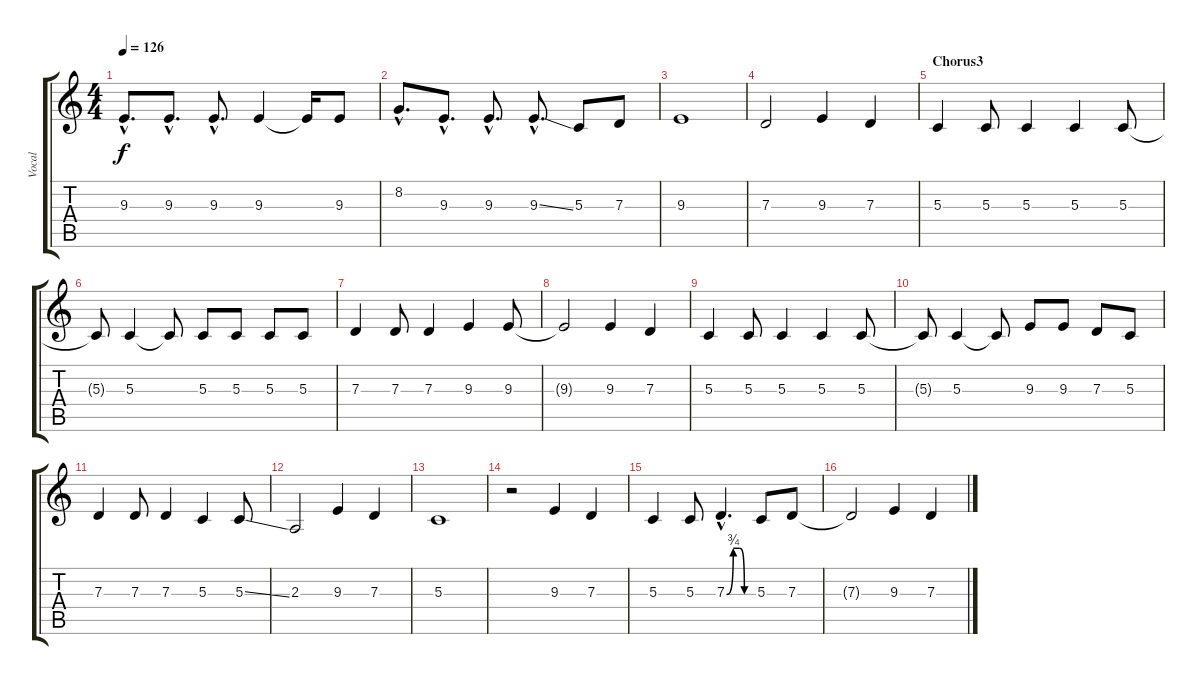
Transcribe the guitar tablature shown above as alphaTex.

\track ("Vocal" "Vocal") {instrument tenorsax}
\staff {score tabs}
\tuning (E4 B3 G3 D3 A2 E2) {hide}
\ts (4 4)
\tempo 126
\clef g2
\ks c
9.3{hac}.8{d dy f} 9.3{hac}.8{d} 9.3{hac}.8{d} 9.3.4 9.3{t}.16 9.3.8 |
8.2{hac}.8{d} 9.3{hac}.8{d} 9.3{hac}.8{d} 9.3{ss hac}.8{d} 5.3.8 7.3.8 |
9.3.1 |
7.3.2 9.3.4 7.3.4 |
\section ("" "Chorus3")
5.3.4 5.3.8 5.3.4 5.3.4 5.3.8 |
5.3{t}.8 5.3.4 5.3{t}.8 5.3.8 5.3.8 5.3.8 5.3.8 |
7.3.4 7.3.8 7.3.4 9.3.4 9.3.8 |
9.3{t}.2 9.3.4 7.3.4 |
5.3.4 5.3.8 5.3.4 5.3.4 5.3.8 |
5.3{t}.8 5.3.4 5.3{t}.8 9.3.8 9.3.8 7.3.8 5.3.8 |
7.3.4 7.3.8 7.3.4 5.3.4 5.3{ss}.8 |
2.3.2 9.3.4 7.3.4 |
5.3.1 |
r.2 9.3.4 7.3.4 |
5.3.4 5.3.8 7.3{be (custom 0 0 15 3 30 3 40 0 50 0 55 0 60 0) hac}.4{d} 5.3.8 7.3.8 |
7.3{t}.2 9.3.4 7.3.4
